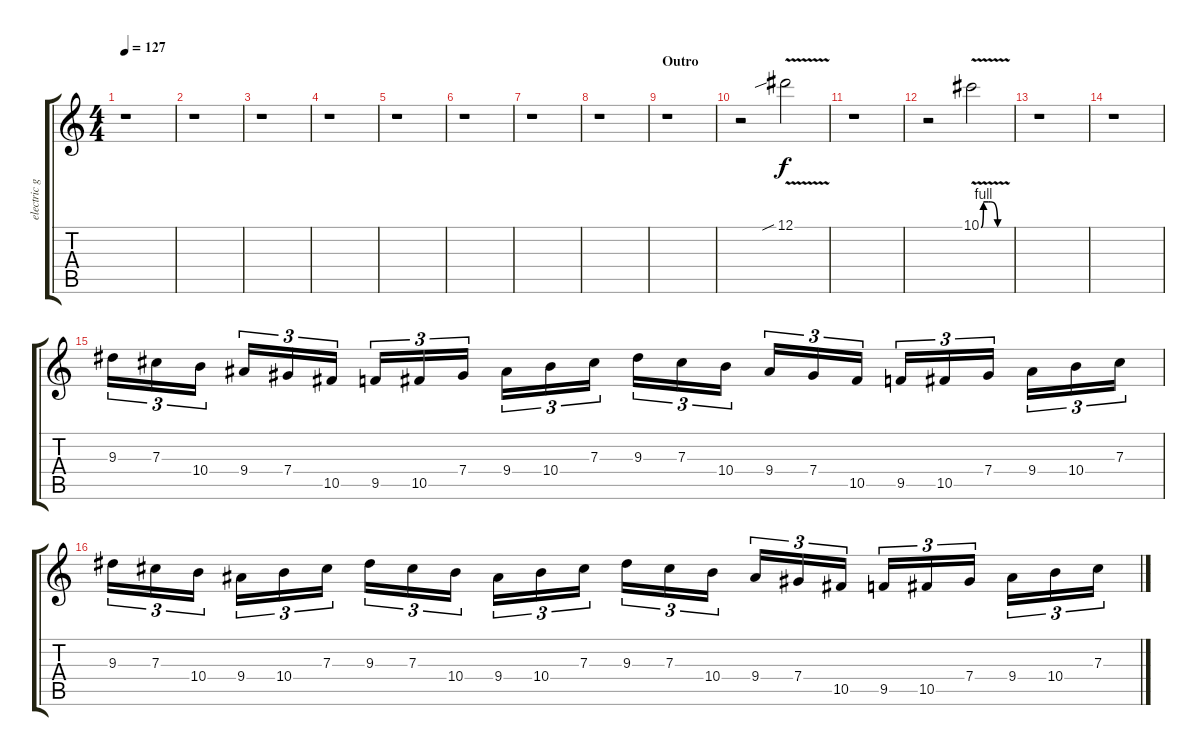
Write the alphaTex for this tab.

\track ("electric guitar II" "electric g") {instrument distortionguitar}
\staff {score tabs}
\tuning (Eb4 Bb3 Gb3 Db3 Ab2 Eb2) {hide}
\ts (4 4)
\tempo 127
\clef g2
\ks c
r.1{dy f} |
r.1 |
r.1 |
r.1 |
r.1 |
r.1 |
r.1 |
r.1 |
\section ("" "Outro")
r.1 |
r.2 12.1{v sib}.2 |
r.1 |
r.2 10.1{be (custom 0 0 5 4 15 4 20 4 34 0 45 0 60 0) v}.2 |
r.1 |
r.1 |
9.3.16{tu (3 2)} 7.3.16{tu (3 2)} 10.4.16{tu (3 2)} 9.4.16{tu (3 2)} 7.4.16{tu (3 2)} 10.5.16{tu (3 2)} 9.5.16{tu (3 2)} 10.5.16{tu (3 2)} 7.4.16{tu (3 2)} 9.4.16{tu (3 2)} 10.4.16{tu (3 2)} 7.3.16{tu (3 2)} 9.3.16{tu (3 2)} 7.3.16{tu (3 2)} 10.4.16{tu (3 2)} 9.4.16{tu (3 2)} 7.4.16{tu (3 2)} 10.5.16{tu (3 2)} 9.5.16{tu (3 2)} 10.5.16{tu (3 2)} 7.4.16{tu (3 2)} 9.4.16{tu (3 2)} 10.4.16{tu (3 2)} 7.3.16{tu (3 2)} |
9.3.16{tu (3 2)} 7.3.16{tu (3 2)} 10.4.16{tu (3 2)} 9.4.16{tu (3 2)} 10.4.16{tu (3 2)} 7.3.16{tu (3 2)} 9.3.16{tu (3 2)} 7.3.16{tu (3 2)} 10.4.16{tu (3 2)} 9.4.16{tu (3 2)} 10.4.16{tu (3 2)} 7.3.16{tu (3 2)} 9.3.16{tu (3 2)} 7.3.16{tu (3 2)} 10.4.16{tu (3 2)} 9.4.16{tu (3 2)} 7.4.16{tu (3 2)} 10.5.16{tu (3 2)} 9.5.16{tu (3 2)} 10.5.16{tu (3 2)} 7.4.16{tu (3 2)} 9.4.16{tu (3 2)} 10.4.16{tu (3 2)} 7.3.16{tu (3 2)}
